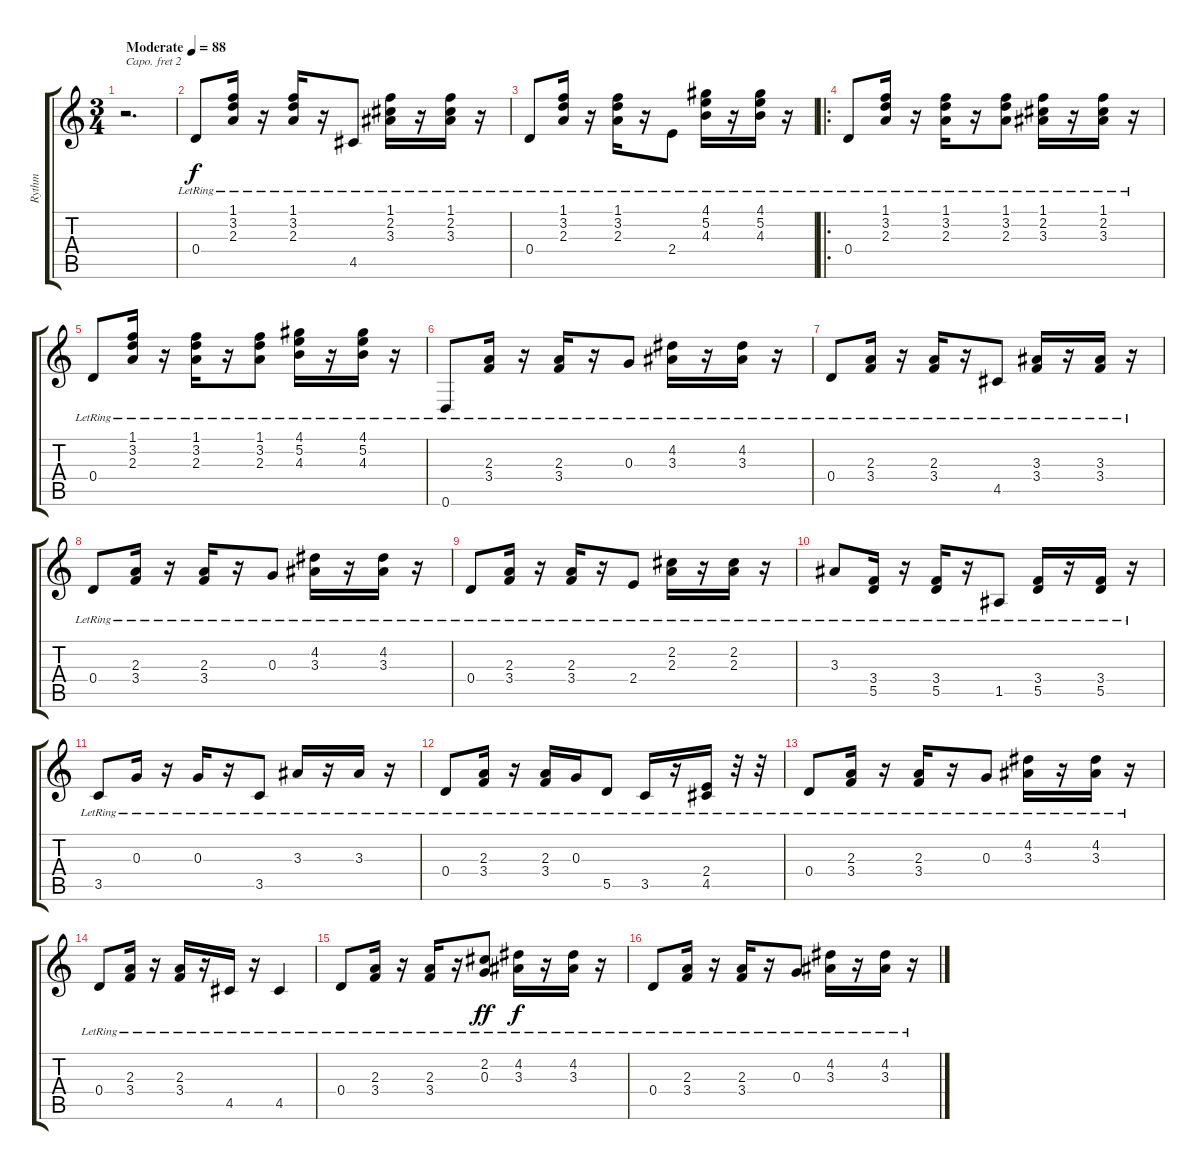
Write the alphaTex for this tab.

\track ("Rythm" "Rythm") {instrument overdrivenguitar}
\staff {score tabs}
\capo 2
\tuning (D4 A3 F3 C3 G2 C2) {hide}
\ts (3 4)
\tempo (88 "Moderate")
\clef g2
\ks c
r.2{d dy f instrument overdrivenguitar} |
0.4{lr}.8 (1.1{lr} 3.2{lr} 2.3{lr}).16 r.16 (1.1{lr} 3.2{lr} 2.3{lr}).16 r.16 4.5{lr}.8 (1.1{lr} 2.2{lr} 3.3{lr}).16 r.16 (1.1{lr} 2.2{lr} 3.3{lr}).16 r.16 |
0.4{lr}.8 (1.1{lr} 3.2{lr} 2.3{lr}).16 r.16 (1.1{lr} 3.2{lr} 2.3{lr}).16 r.16 2.4{lr}.8 (4.1{lr} 5.2{lr} 4.3{lr}).16 r.16 (4.1{lr} 5.2{lr} 4.3{lr}).16 r.16 |
\ro
0.4{lr}.8 (1.1{lr} 3.2{lr} 2.3{lr}).16 r.16 (1.1{lr} 3.2{lr} 2.3{lr}).16 r.16 (1.1{lr} 3.2{lr} 2.3{lr}).8 (1.1{lr} 2.2{lr} 3.3{lr}).16 r.16 (1.1{lr} 2.2{lr} 3.3{lr}).16 r.16 |
0.4{lr}.8 (1.1{lr} 3.2{lr} 2.3{lr}).16 r.16 (1.1{lr} 3.2{lr} 2.3{lr}).16 r.16 (1.1{lr} 3.2{lr} 2.3{lr}).8 (4.1{lr} 5.2{lr} 4.3{lr}).16 r.16 (4.1{lr} 5.2{lr} 4.3{lr}).16 r.16 |
0.6{lr}.8 (2.3{lr} 3.4{lr}).16 r.16 (2.3{lr} 3.4{lr}).16 r.16 0.3{lr}.8 (4.2{lr} 3.3{lr}).16 r.16 (4.2{lr} 3.3{lr}).16 r.16 |
0.4{lr}.8 (2.3{lr} 3.4{lr}).16 r.16 (2.3{lr} 3.4{lr}).16 r.16 4.5{lr}.8 (3.3{lr} 3.4{lr}).16 r.16 (3.3{lr} 3.4{lr}).16 r.16 |
0.4{lr}.8 (2.3{lr} 3.4{lr}).16 r.16 (2.3{lr} 3.4{lr}).16 r.16 0.3{lr}.8 (4.2{lr} 3.3{lr}).16 r.16 (4.2{lr} 3.3{lr}).16 r.16 |
0.4{lr}.8 (2.3{lr} 3.4{lr}).16 r.16 (2.3{lr} 3.4{lr}).16 r.16 2.4{lr}.8 (2.2{lr} 2.3{lr}).16 r.16 (2.2{lr} 2.3{lr}).16 r.16 |
3.3{lr}.8 (3.4{lr} 5.5{lr}).16 r.16 (3.4{lr} 5.5{lr}).16 r.16 1.5{lr}.8 (3.4{lr} 5.5{lr}).16 r.16 (3.4{lr} 5.5{lr}).16 r.16 |
3.5{lr}.8 0.3{lr}.16 r.16 0.3{lr}.16 r.16 3.5{lr}.8 3.3{lr}.16 r.16 3.3{lr}.16 r.16 |
0.4{lr}.8 (2.3{lr} 3.4{lr}).16 r.16 (2.3{lr} 3.4{lr}).16 0.3{lr}.16 5.5{lr}.8 3.5{lr}.16 r.16 (2.4{lr} 4.5{lr}).16 r.32 r.32 |
0.4{lr}.8 (2.3{lr} 3.4{lr}).16 r.16 (2.3{lr} 3.4{lr}).16 r.16 0.3{lr}.8 (4.2{lr} 3.3{lr}).16 r.16 (4.2{lr} 3.3{lr}).16 r.16 |
0.4{lr}.8 (2.3{lr} 3.4{lr}).16 r.16 (2.3{lr} 3.4{lr}).16 r.16 4.5{lr}.16 r.16 4.5{lr}.4 |
0.4{lr}.8 (2.3{lr} 3.4{lr}).16 r.16 (2.3{lr} 3.4{lr}).16 r.16 (2.2 0.3{lr}).8{dy ff} (4.2{lr} 3.3{lr}).16{dy f} r.16 (4.2{lr} 3.3{lr}).16 r.16 |
0.4{lr}.8 (2.3{lr} 3.4{lr}).16 r.16 (2.3{lr} 3.4{lr}).16 r.16 0.3{lr}.8 (4.2{lr} 3.3{lr}).16 r.16 (4.2{lr} 3.3{lr}).16 r.16
